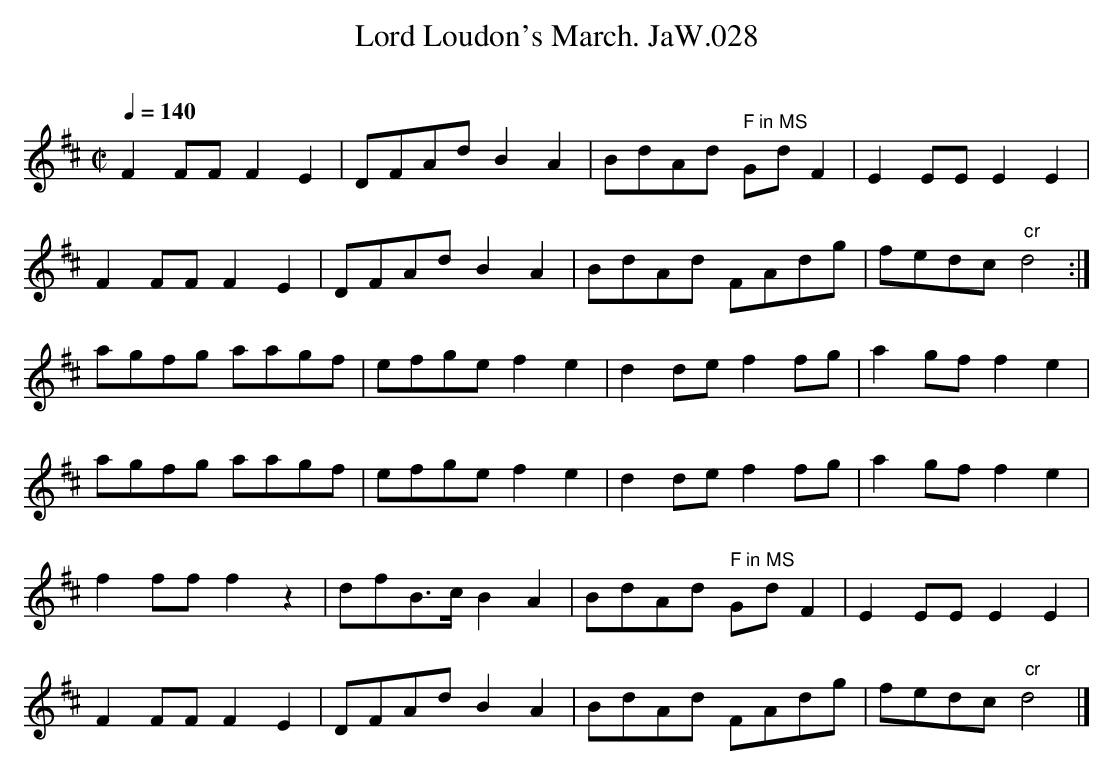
X:1
T:Lord Loudon's March. JaW.028
M:C|
L:1/8
Q:1/4=140
O:
K:D
F2FF F2E2|DFAd B2A2|BdAd " F in MS"GdF2|E2EE E2E2|
F2FF F2E2|DFAd B2A2|BdAd FAdg|fedc " cr"d4:|
agfg aagf|efge f2e2|d2de f2fg|a2gf f2e2|
agfg aagf|efge f2e2|d2de f2fg|a2gf f2e2|
f2ff f2z2|dfB>c B2A2|BdAd " F in MS"GdF2|E2EE E2E2|
F2FF F2E2|DFAd B2A2|BdAd FAdg|fedc " cr"d4|]
